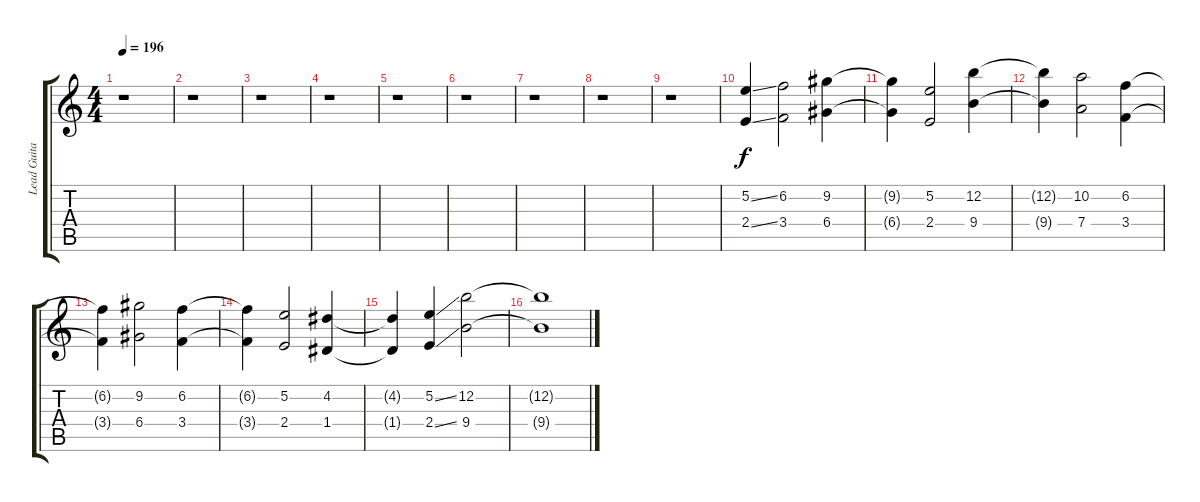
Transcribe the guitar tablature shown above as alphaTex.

\track ("Lead Guitar" "Lead Guita") {instrument overdrivenguitar}
\staff {score tabs}
\tuning (E4 B3 G3 D3 A2 E2) {hide}
\ts (4 4)
\tempo 196
\clef g2
\ks c
r.1{dy f} |
r.1 |
r.1 |
r.1 |
r.1 |
r.1 |
r.1 |
r.1 |
r.1 |
(5.2{ss} 2.4{ss}).4{volume 13 balance 5} (6.2 3.4).2 (9.2 6.4).4 |
(9.2{t} 6.4{t}).4 (5.2 2.4).2 (12.2 9.4).4 |
(12.2{t} 9.4{t}).4 (10.2 7.4).2 (6.2 3.4).4 |
(6.2{t} 3.4{t}).4 (9.2 6.4).2 (6.2 3.4).4 |
(6.2{t} 3.4{t}).4 (5.2 2.4).2 (4.2 1.4).4 |
(4.2{t} 1.4{t}).4 (5.2{ss} 2.4{ss}).4 (12.2 9.4).2 |
(12.2{t} 9.4{t}).1
